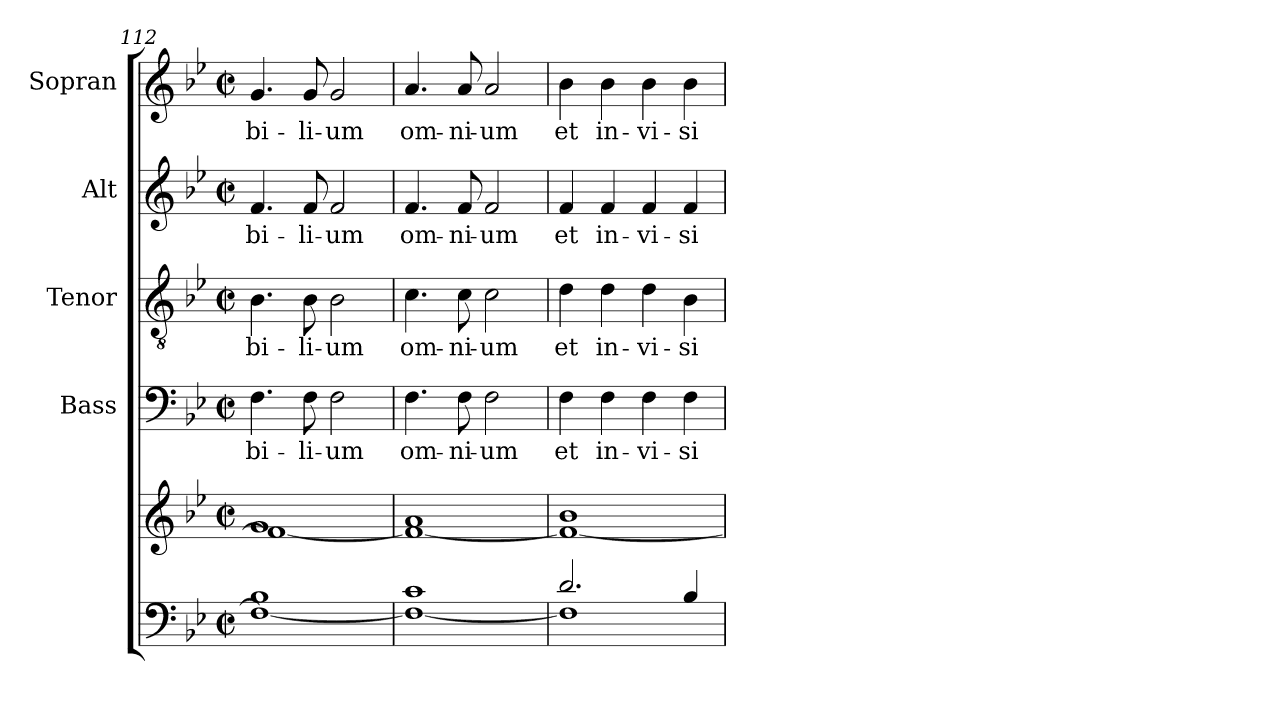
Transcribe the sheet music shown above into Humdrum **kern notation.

**kern	**kern	**kern	**text	**kern	**text	**kern	**text	**kern	**text
*part5	*part5	*part4	*part4	*part3	*part3	*part2	*part2	*part1	*part1
*staff6	*staff5	*staff4	*staff4	*staff3	*staff3	*staff2	*staff2	*staff1	*staff1
*	*	*I"Bass	*	*I"Tenor	*	*I"Alt	*	*I"Sopran	*
*	*	*I'B.	*	*I'T.	*	*I'A.	*	*I'S.	*
*clefF4	*clefG2	*clefF4	*	*clefGv2	*	*clefG2	*	*clefG2	*
*k[b-e-]	*k[b-e-]	*k[b-e-]	*	*k[b-e-]	*	*k[b-e-]	*	*k[b-e-]	*
*B-:	*B-:	*B-:	*	*B-:	*	*B-:	*	*B-:	*
*M2/2	*M2/2	*M2/2	*	*M2/2	*	*M2/2	*	*M2/2	*
*met(c|)	*met(c|)	*met(c|)	*	*met(c|)	*	*met(c|)	*	*met(c|)	*
=112	=112	=112	=112	=112	=112	=112	=112	=112	=112
*^	*^	*	*	*	*	*	*	*	*
!	!	!	!	!	!LO:LY:b	!	!LO:LY:b	!	!LO:LY:b	!	!LO:LY:b
1B-	1F_	1g	1f_	4.F\	-bi-	4.B-\	-bi-	4.f/	-bi-	4.g/	-bi-
!	!	!	!	!	!LO:LY:b	!	!LO:LY:b	!	!LO:LY:b	!	!LO:LY:b
.	.	.	.	8F\	-li-	8B-\	-li-	8f/	-li-	8g/	-li-
!	!	!	!	!	!LO:LY:b	!	!LO:LY:b	!	!LO:LY:b	!	!LO:LY:b
.	.	.	.	2F\	-um	2B-\	-um	2f/	-um	2g/	-um
=113	=113	=113	=113	=113	=113	=113	=113	=113	=113	=113	=113
!	!	!	!	!	!LO:LY:b	!	!LO:LY:b	!	!LO:LY:b	!	!LO:LY:b
1c	1F_	1a	1f_	4.F\	om-	4.c\	om-	4.f/	om-	4.a/	om-
!	!	!	!	!	!LO:LY:b	!	!LO:LY:b	!	!LO:LY:b	!	!LO:LY:b
.	.	.	.	8F\	-ni-	8c\	-ni-	8f/	-ni-	8a/	-ni-
!	!	!	!	!	!LO:LY:b	!	!LO:LY:b	!	!LO:LY:b	!	!LO:LY:b
.	.	.	.	2F\	-um	2c\	-um	2f/	-um	2a/	-um
!!LO:LB:g=z
=114	=114	=114	=114	=114	=114	=114	=114	=114	=114	=114	=114
!	!	!	!	!	!LO:LY:b	!	!LO:LY:b	!	!LO:LY:b	!	!LO:LY:b
2.d/	1F]	1b-	1f_	4F\	et	4d\	et	4f/	et	4b-\	et
!	!	!	!	!	!LO:LY:b	!	!LO:LY:b	!	!LO:LY:b	!	!LO:LY:b
.	.	.	.	4F\	in-	4d\	in-	4f/	in-	4b-\	in-
!	!	!	!	!	!LO:LY:b	!	!LO:LY:b	!	!LO:LY:b	!	!LO:LY:b
.	.	.	.	4F\	-vi-	4d\	-vi-	4f/	-vi-	4b-\	-vi-
!	!	!	!	!	!LO:LY:b	!	!LO:LY:b	!	!LO:LY:b	!	!LO:LY:b
4B-/	.	.	.	4F\	-si-	4B-\	-si-	4f/	-si-	4b-\	-si-
*v	*v	*	*	*	*	*	*	*	*	*	*
*	*v	*v	*	*	*	*	*	*	*	*
=	=	=	=	=	=	=	=	=	=
*-	*-	*-	*-	*-	*-	*-	*-	*-	*-
